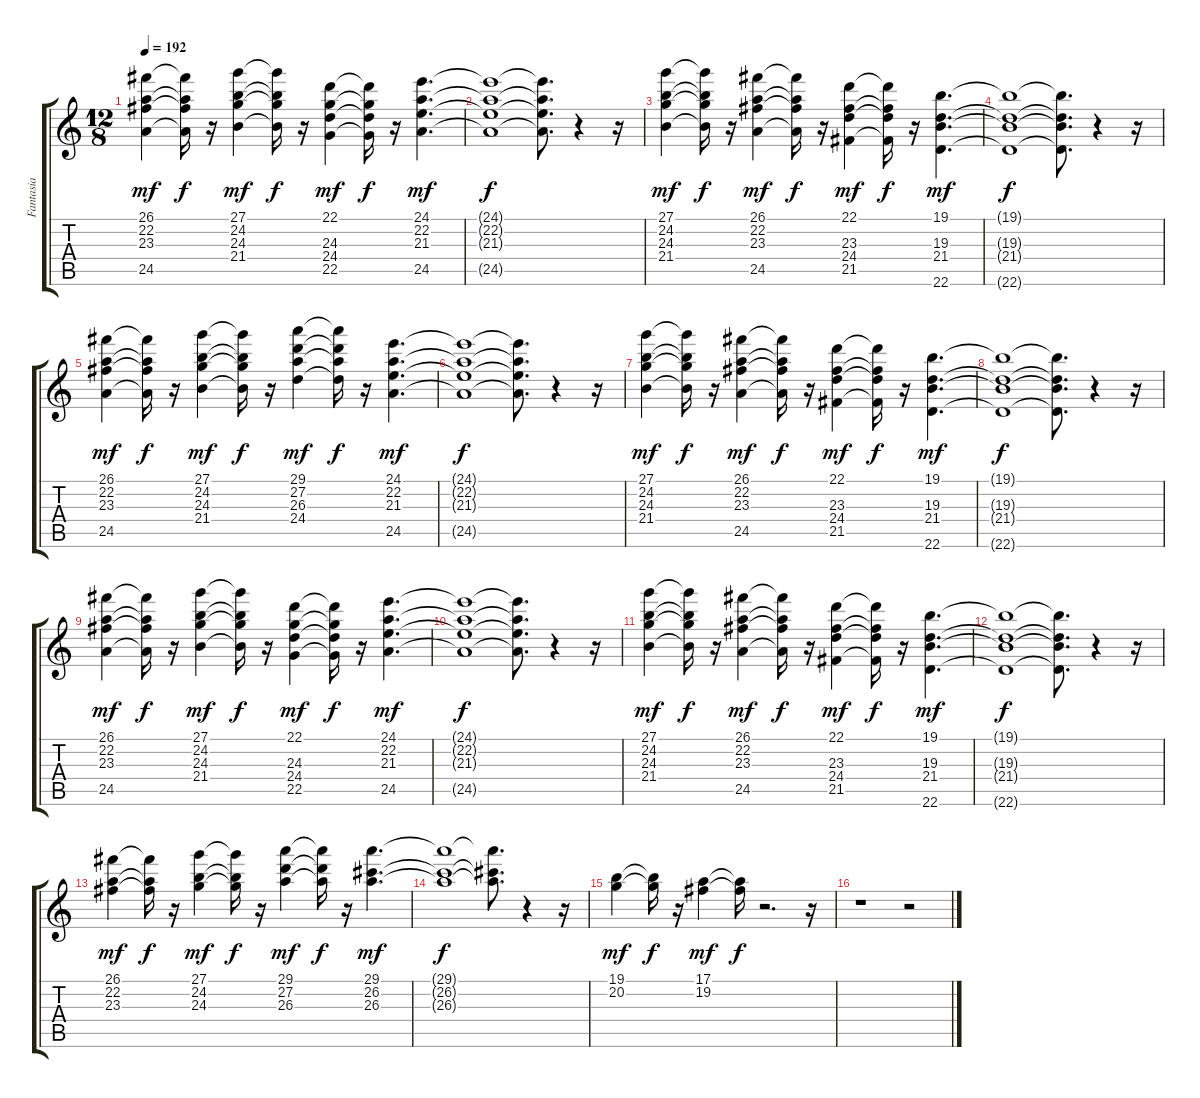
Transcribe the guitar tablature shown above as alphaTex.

\track ("Fantasia" "Fantasia") {instrument pad1newage}
\staff {score tabs}
\tuning (E4 B3 G3 D3 A2 E2) {hide}
\ts (12 8)
\tempo 192
\clef g2
\ks c
(26.1 22.2 23.3 24.5).4{dy mf} (26.1{t} 22.2{t} 23.3{t} 24.5{t}).16{dy f} r.16 (27.1 24.2 24.3 21.4).4{dy mf} (27.1{t} 24.2{t} 24.3{t} 21.4{t}).16{dy f} r.16 (22.1 24.3 24.4 22.5).4{dy mf} (22.1{t} 24.3{t} 24.4{t} 22.5{t}).16{dy f} r.16 (24.1 22.2 21.3 24.5).4{d dy mf} |
(24.1{t} 22.2{t} 21.3{t} 24.5{t}).1{dy f} (24.1{t} 22.2{t} 21.3{t} 24.5{t}).8{d} r.4 r.16 |
(27.1 24.2 24.3 21.4).4{dy mf} (27.1{t} 24.2{t} 24.3{t} 21.4{t}).16{dy f} r.16 (26.1 22.2 23.3 24.5).4{dy mf} (26.1{t} 22.2{t} 23.3{t} 24.5{t}).16{dy f} r.16 (22.1 23.3 24.4 21.5).4{dy mf} (22.1{t} 23.3{t} 24.4{t} 21.5{t}).16{dy f} r.16 (19.1 19.3 21.4 22.6).4{d dy mf} |
(19.1{t} 19.3{t} 21.4{t} 22.6{t}).1{dy f} (19.1{t} 19.3{t} 21.4{t} 22.6{t}).8{d} r.4 r.16 |
(26.1 22.2 23.3 24.5).4{dy mf} (26.1{t} 22.2{t} 23.3{t} 24.5{t}).16{dy f} r.16 (27.1 24.2 24.3 21.4).4{dy mf} (27.1{t} 24.2{t} 24.3{t} 21.4{t}).16{dy f} r.16 (29.1 27.2 26.3 24.4).4{dy mf} (29.1{t} 27.2{t} 26.3{t} 24.4{t}).16{dy f} r.16 (24.1 22.2 21.3 24.5).4{d dy mf} |
(24.1{t} 22.2{t} 21.3{t} 24.5{t}).1{dy f} (24.1{t} 22.2{t} 21.3{t} 24.5{t}).8{d} r.4 r.16 |
(27.1 24.2 24.3 21.4).4{dy mf} (27.1{t} 24.2{t} 24.3{t} 21.4{t}).16{dy f} r.16 (26.1 22.2 23.3 24.5).4{dy mf} (26.1{t} 22.2{t} 23.3{t} 24.5{t}).16{dy f} r.16 (22.1 23.3 24.4 21.5).4{dy mf} (22.1{t} 23.3{t} 24.4{t} 21.5{t}).16{dy f} r.16 (19.1 19.3 21.4 22.6).4{d dy mf} |
(19.1{t} 19.3{t} 21.4{t} 22.6{t}).1{dy f} (19.1{t} 19.3{t} 21.4{t} 22.6{t}).8{d} r.4 r.16 |
(26.1 22.2 23.3 24.5).4{dy mf} (26.1{t} 22.2{t} 23.3{t} 24.5{t}).16{dy f} r.16 (27.1 24.2 24.3 21.4).4{dy mf} (27.1{t} 24.2{t} 24.3{t} 21.4{t}).16{dy f} r.16 (22.1 24.3 24.4 22.5).4{dy mf} (22.1{t} 24.3{t} 24.4{t} 22.5{t}).16{dy f} r.16 (24.1 22.2 21.3 24.5).4{d dy mf} |
(24.1{t} 22.2{t} 21.3{t} 24.5{t}).1{dy f} (24.1{t} 22.2{t} 21.3{t} 24.5{t}).8{d} r.4 r.16 |
(27.1 24.2 24.3 21.4).4{dy mf} (27.1{t} 24.2{t} 24.3{t} 21.4{t}).16{dy f} r.16 (26.1 22.2 23.3 24.5).4{dy mf} (26.1{t} 22.2{t} 23.3{t} 24.5{t}).16{dy f} r.16 (22.1 23.3 24.4 21.5).4{dy mf} (22.1{t} 23.3{t} 24.4{t} 21.5{t}).16{dy f} r.16 (19.1 19.3 21.4 22.6).4{d dy mf} |
(19.1{t} 19.3{t} 21.4{t} 22.6{t}).1{dy f} (19.1{t} 19.3{t} 21.4{t} 22.6{t}).8{d} r.4 r.16 |
(26.1 22.2 23.3).4{dy mf} (26.1{t} 22.2{t} 23.3{t}).16{dy f} r.16 (27.1 24.2 24.3).4{dy mf} (27.1{t} 24.2{t} 24.3{t}).16{dy f} r.16 (29.1 27.2 26.3).4{dy mf} (29.1{t} 27.2{t} 26.3{t}).16{dy f} r.16 (29.1 26.2 26.3).4{d dy mf} |
(29.1{t} 26.2{t} 26.3{t}).1{dy f} (29.1{t} 26.2{t} 26.3{t}).8{d} r.4 r.16 |
(19.1 20.2).4{dy mf} (19.1{t} 20.2{t}).16{dy f} r.16 (17.1 19.2).4{dy mf} (17.1{t} 19.2{t}).16{dy f} r.2{d} r.16 |
r.1 r.2
